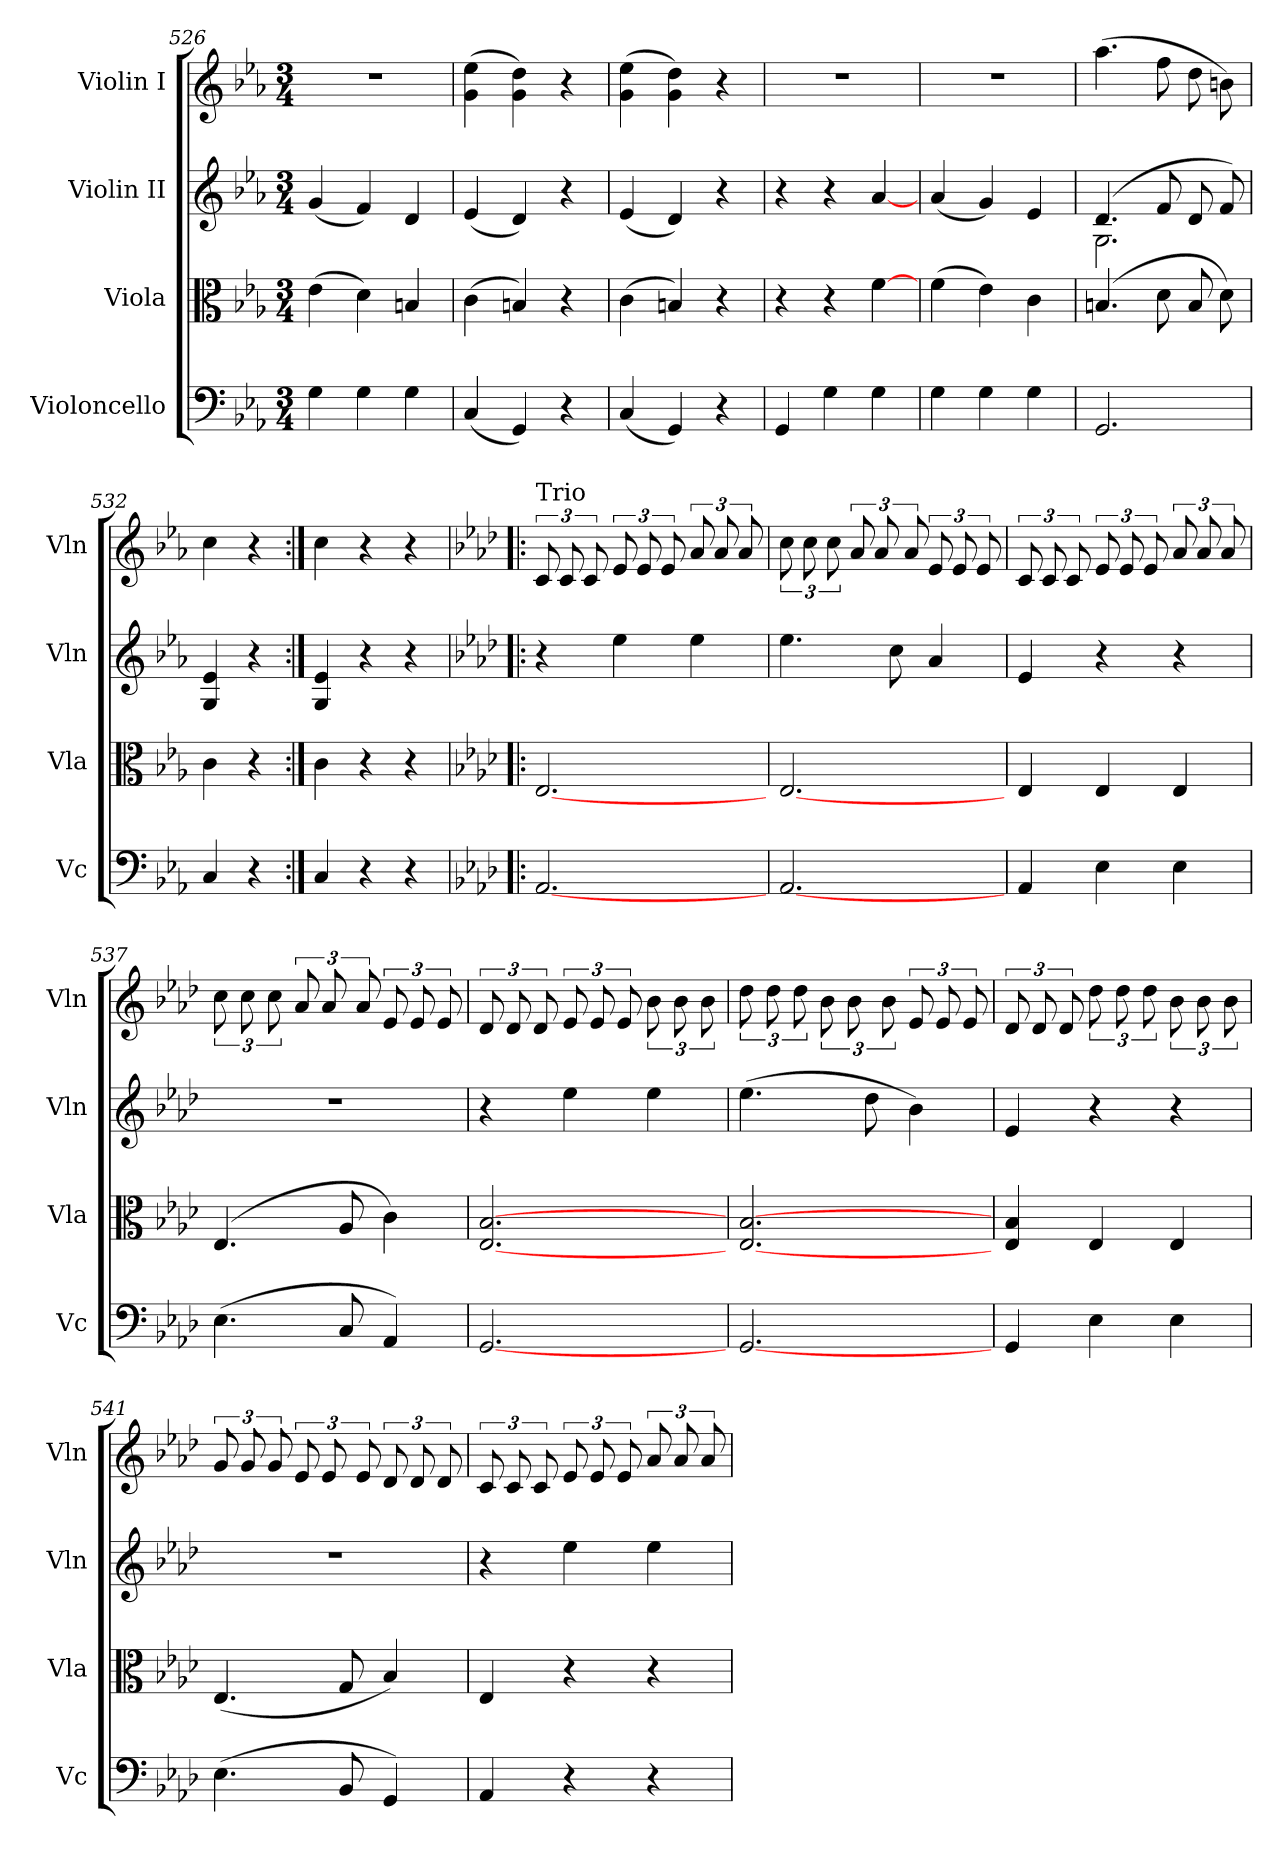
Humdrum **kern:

**kern	**kern	**kern	**kern
*part4	*part3	*part2	*part1
*staff4	*staff3	*staff2	*staff1
*I"Violoncello	*I"Viola	*I"Violin II	*I"Violin I
*I'Vc	*I'Vla	*I'Vln	*I'Vln
*clefF4	*clefC3	*clefG2	*clefG2
*k[b-e-a-]	*k[b-e-a-]	*k[b-e-a-]	*k[b-e-a-]
*c:	*c:	*c:	*c:
*M3/4	*M3/4	*M3/4	*M3/4
=526	=526	=526	=526
4G	(4e-	(4g	2.r
4G	4d)	4f)	.
4G	4Bn	4d	.
=527	=527	=527	=527
(4C	(4c	(4e-	(4g 4ee-
4GG)	4Bn)	4d)	4g 4dd)
4r	4r	4r	4r
=528	=528	=528	=528
(4C	(4c	(4e-	(4g 4ee-
4GG)	4Bn)	4d)	4g 4dd)
4r	4r	4r	4r
=529	=529	=529	=529
4GG	4r	4r	2.r
4G	4r	4r	.
4G	[4f	[4a-	.
=530	=530	=530	=530
4G	(4f	(4a-	2.r
4G	4e-)	4g)	.
4G	4c	4e-	.
=531	=531	=531	=531
*	*	*^	*
2.GG	(4.Bn	(4.d	2.G	(4.aa-
.	8d	8f	.	8ff
.	8B	8d	.	8dd
.	8d)	8f)	.	8bn)
*	*	*v	*v	*
=532	=532	=532	=532
4C	4c	4G 4e-	4cc
4r	4r	4r	4r
=533:|!	=533:|!	=533:|!	=533:|!
4C	4c	4G 4e-	4cc
4r	4r	4r	4r
4r	4r	4r	4r
=534!|:	=534!|:	=534!|:	=534!|:
*k[b-e-a-d-]	*k[b-e-a-d-]	*k[b-e-a-d-]	*k[b-e-a-d-]
*A-:	*A-:	*A-:	*A-:
!	!	!	!LO:TX:a:t=Trio
[2.AA-	[2.E-	4r	12c
.	.	.	12c
.	.	.	12c
.	.	4ee-	12e-
.	.	.	12e-
.	.	.	12e-
.	.	4ee-	12a-
.	.	.	12a-
.	.	.	12a-
=535	=535	=535	=535
[2.AA-	[2.E-	4.ee-	12cc
.	.	.	12cc
.	.	.	12cc
.	.	.	12a-
.	.	.	12a-
.	.	8cc	.
.	.	.	12a-
.	.	4a-	12e-
.	.	.	12e-
.	.	.	12e-
=536	=536	=536	=536
4AA-	4E-	4e-	12c
.	.	.	12c
.	.	.	12c
4E-	4E-	4r	12e-
.	.	.	12e-
.	.	.	12e-
4E-	4E-	4r	12a-
.	.	.	12a-
.	.	.	12a-
=537	=537	=537	=537
(4.E-	(4.E-	2.r	12cc
.	.	.	12cc
.	.	.	12cc
.	.	.	12a-
.	.	.	12a-
8C	8A-	.	.
.	.	.	12a-
4AA-)	4c)	.	12e-
.	.	.	12e-
.	.	.	12e-
=538	=538	=538	=538
[2.GG	[2.E- [2.B-	4r	12d-
.	.	.	12d-
.	.	.	12d-
.	.	4ee-	12e-
.	.	.	12e-
.	.	.	12e-
.	.	4ee-	12b-
.	.	.	12b-
.	.	.	12b-
=539	=539	=539	=539
[2.GG	[2.E- [2.B-	(4.ee-	12dd-
.	.	.	12dd-
.	.	.	12dd-
.	.	.	12b-
.	.	.	12b-
.	.	8dd-	.
.	.	.	12b-
.	.	4b-)	12e-
.	.	.	12e-
.	.	.	12e-
=540	=540	=540	=540
4GG	4E- 4B-	4e-	12d-
.	.	.	12d-
.	.	.	12d-
4E-	4E-	4r	12dd-
.	.	.	12dd-
.	.	.	12dd-
4E-	4E-	4r	12b-
.	.	.	12b-
.	.	.	12b-
=541	=541	=541	=541
(4.E-	(4.E-	2.r	12g
.	.	.	12g
.	.	.	12g
.	.	.	12e-
.	.	.	12e-
8BB-	8G	.	.
.	.	.	12e-
4GG)	4B-)	.	12d-
.	.	.	12d-
.	.	.	12d-
=542	=542	=542	=542
4AA-	4E-	4r	12c
.	.	.	12c
.	.	.	12c
4r	4r	4ee-	12e-
.	.	.	12e-
.	.	.	12e-
4r	4r	4ee-	12a-
.	.	.	12a-
.	.	.	12a-
=	=	=	=
*-	*-	*-	*-
